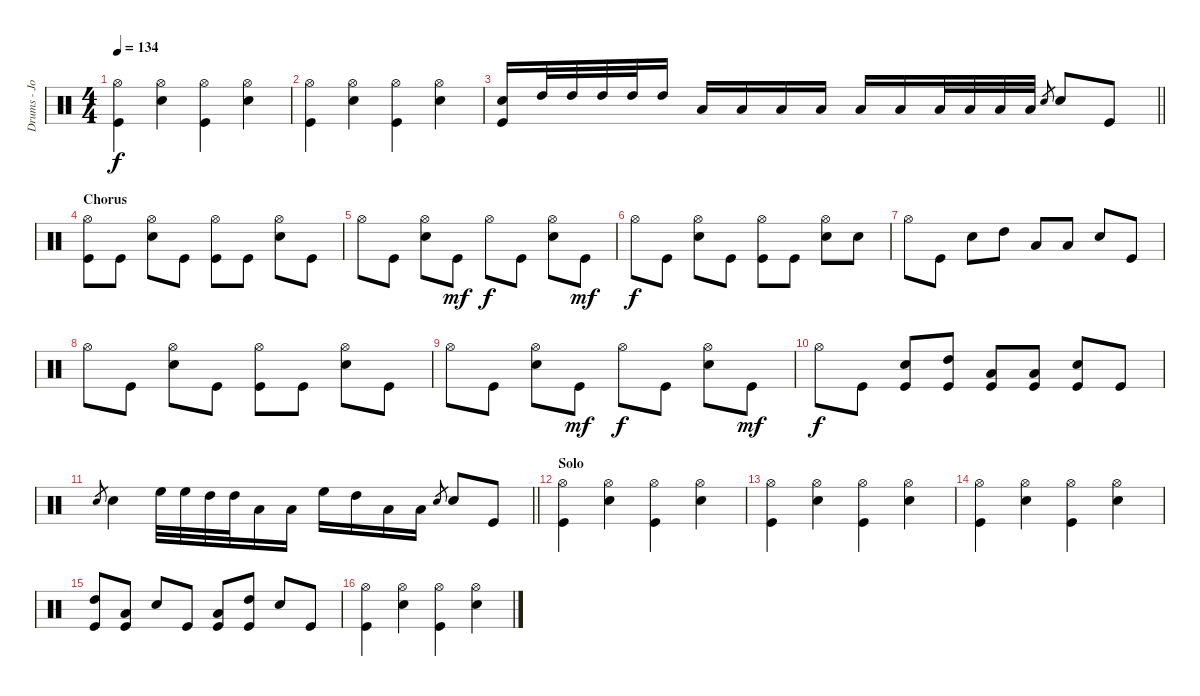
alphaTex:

\track ("Drums - Joey" "Drums - Jo") {instrument percussion}
\staff {score}
\articulation defaults
\ts (4 4)
\tempo 134
\clef neutral
\ks c
("Hi-Hat (open)" "Kick (hit)").4{dy f} ("Hi-Hat (open)" "Electric Snare (hit)").4 ("Hi-Hat (open)" "Kick (hit)").4 ("Hi-Hat (open)" "Electric Snare (hit)").4 |
("Hi-Hat (open)" "Kick (hit)").4 ("Hi-Hat (open)" "Electric Snare (hit)").4 ("Hi-Hat (open)" "Kick (hit)").4 ("Hi-Hat (open)" "Electric Snare (hit)").4 |
\barLineRight lightlight
("Electric Snare (hit)" "Kick (hit)").16 "High Tom (hit)".32 "High Tom (hit)".32 "High Tom (hit)".32 "High Tom (hit)".32 "High Tom (hit)".16 "Low Tom (hit)".16 "Low Tom (hit)".16 "Low Tom (hit)".16 "Low Tom (hit)".16 "Low Floor Tom (hit)".16 "Low Floor Tom (hit)".16 "Low Floor Tom (hit)".32 "Low Floor Tom (hit)".32 "Low Floor Tom (hit)".32 "Low Floor Tom (hit)".32 "Electric Snare (hit)".8{gr} "Electric Snare (hit)".8 "Kick (hit)".8 |
\section ("" "Chorus")
("Hi-Hat (open)" "Kick (hit)").8 "Kick (hit)".8 ("Hi-Hat (open)" "Electric Snare (hit)").8 "Kick (hit)".8 ("Hi-Hat (open)" "Kick (hit)").8 "Kick (hit)".8 ("Hi-Hat (open)" "Electric Snare (hit)").8 "Kick (hit)".8 |
"Hi-Hat (open)".8 "Kick (hit)".8 ("Hi-Hat (open)" "Electric Snare (hit)").8 "Kick (hit)".8{dy mf} "Hi-Hat (open)".8{dy f} "Kick (hit)".8 ("Hi-Hat (open)" "Electric Snare (hit)").8 "Kick (hit)".8{dy mf} |
"Hi-Hat (open)".8{dy f} "Kick (hit)".8 ("Hi-Hat (open)" "Electric Snare (hit)").8 "Kick (hit)".8 ("Hi-Hat (open)" "Kick (hit)").8 "Kick (hit)".8 ("Hi-Hat (open)" "Electric Snare (hit)").8 "Electric Snare (hit)".8 |
"Hi-Hat (open)".8 "Kick (hit)".8 "Electric Snare (hit)".8 "High Tom (hit)".8 "Low Tom (hit)".8 "Low Floor Tom (hit)".8 "Electric Snare (hit)".8 "Kick (hit)".8 |
"Hi-Hat (open)".8 "Kick (hit)".8 ("Hi-Hat (open)" "Electric Snare (hit)").8 "Kick (hit)".8 ("Hi-Hat (open)" "Kick (hit)").8 "Kick (hit)".8 ("Hi-Hat (open)" "Electric Snare (hit)").8 "Kick (hit)".8 |
"Hi-Hat (open)".8 "Kick (hit)".8 ("Hi-Hat (open)" "Electric Snare (hit)").8 "Kick (hit)".8{dy mf} "Hi-Hat (open)".8{dy f} "Kick (hit)".8 ("Hi-Hat (open)" "Electric Snare (hit)").8 "Kick (hit)".8{dy mf} |
"Hi-Hat (open)".8{dy f} "Kick (hit)".8 ("Electric Snare (hit)" "Kick (hit)").8 ("High Tom (hit)" "Kick (hit)").8 ("Low Tom (hit)" "Kick (hit)").8 ("Low Floor Tom (hit)" "Kick (hit)").8 ("Electric Snare (hit)" "Kick (hit)").8 "Kick (hit)".8 |
\barLineRight lightlight "Electric Snare (hit)".8{gr} "Electric Snare (hit)".4 "High Floor Tom (hit)".32 "High Floor Tom (hit)".32 "High Tom (hit)".32 "High Tom (hit)".32 "Low Tom (hit)".16 "Low Floor Tom (hit)".16 "High Floor Tom (hit)".16 "High Tom (hit)".16 "Low Tom (hit)".16 "Low Floor Tom (hit)".16 "Electric Snare (hit)".8{gr} "Electric Snare (hit)".8 "Kick (hit)".8
|
\section ("" "Solo")
("Hi-Hat (open)" "Kick (hit)").4 ("Hi-Hat (open)" "Electric Snare (hit)").4 ("Hi-Hat (open)" "Kick (hit)").4 ("Hi-Hat (open)" "Electric Snare (hit)").4 |
("Hi-Hat (open)" "Kick (hit)").4 ("Hi-Hat (open)" "Electric Snare (hit)").4 ("Hi-Hat (open)" "Kick (hit)").4 ("Hi-Hat (open)" "Electric Snare (hit)").4 |
("Hi-Hat (open)" "Kick (hit)").4 ("Hi-Hat (open)" "Electric Snare (hit)").4 ("Hi-Hat (open)" "Kick (hit)").4 ("Hi-Hat (open)" "Electric Snare (hit)").4 |
("High Tom (hit)" "Kick (hit)").8 ("Low Tom (hit)" "Kick (hit)").8 "Electric Snare (hit)".8 "Kick (hit)".8 ("Low Tom (hit)" "Kick (hit)").8 ("High Tom (hit)" "Kick (hit)").8 "Electric Snare (hit)".8 "Kick (hit)".8 |
("Hi-Hat (open)" "Kick (hit)").4 ("Hi-Hat (open)" "Electric Snare (hit)").4 ("Hi-Hat (open)" "Kick (hit)").4 ("Hi-Hat (open)" "Electric Snare (hit)").4
